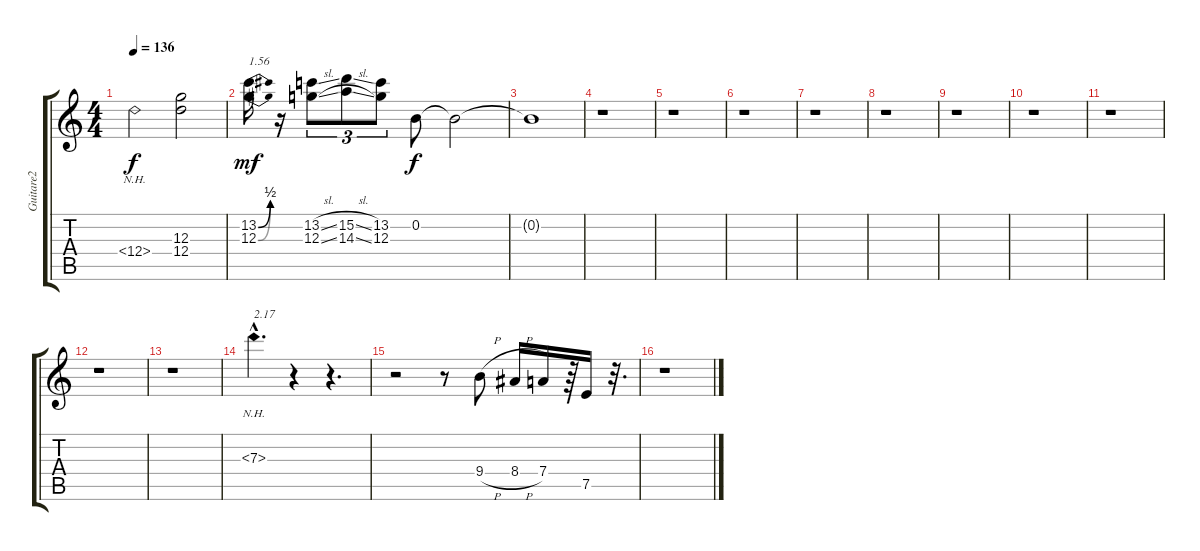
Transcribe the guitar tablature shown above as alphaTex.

\track ("Guitare2" "Guitare2") {instrument distortionguitar}
\staff {score tabs}
\tuning (E4 B3 G3 D3 A2 E2) {hide}
\ts (4 4)
\tempo 136
\clef g2
\ks c
12.4{nh}.2{dy f} (12.3 12.4).2 |
(13.2{be (bend 0 0 60 2)} 12.3{be (bend 0 0 60 2)}).16{txt "1.56" dy mf} r.16 (13.2{sl} 12.3{sl}).8{tu (3 2)} (15.2{sl} 14.3{sl}).8{tu (3 2)} (13.2 12.3).8{tu (3 2)} 0.2.8{dy f} 0.2{t}.2 |
0.2{t}.1 |
r.1 |
r.1 |
r.1 |
r.1 |
r.1 |
r.1 |
r.1 |
r.1 |
r.1 |
r.1 |
7.3{nh hac}.4{d txt "2.17"} r.4 r.4{d} |
r.2 r.8 9.4{h}.8 8.4{h}.16 7.4.16 r.64 7.5.16 r.32{d} |
r.1
